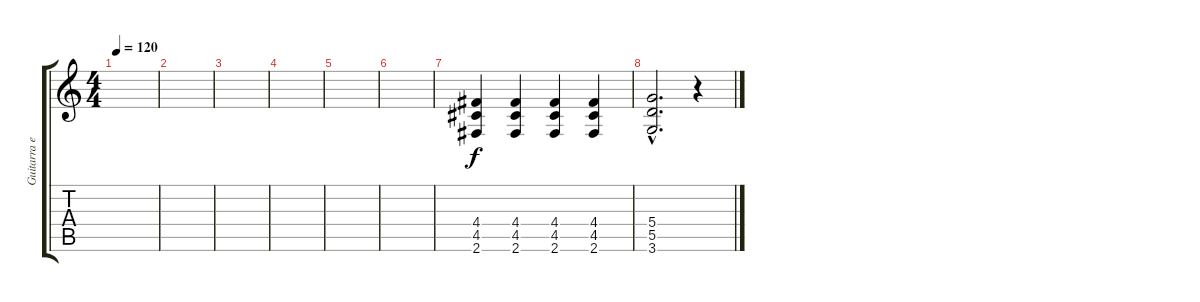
\track ("Guitarra eleutrika" "Guitarra e") {instrument distortionguitar}
\staff {score tabs}
\tuning (E4 B3 G3 D3 A2 E2) {hide}
\ts (4 4)
\tempo 120
\clef g2
\ks c
|
|
|
|
|
|
(4.4 4.5 2.6).4 (4.4 4.5 2.6).4 (4.4 4.5 2.6).4 (4.4 4.5 2.6).4 |
(5.4{hac} 5.5{hac} 3.6{hac}).2{d} r.4
